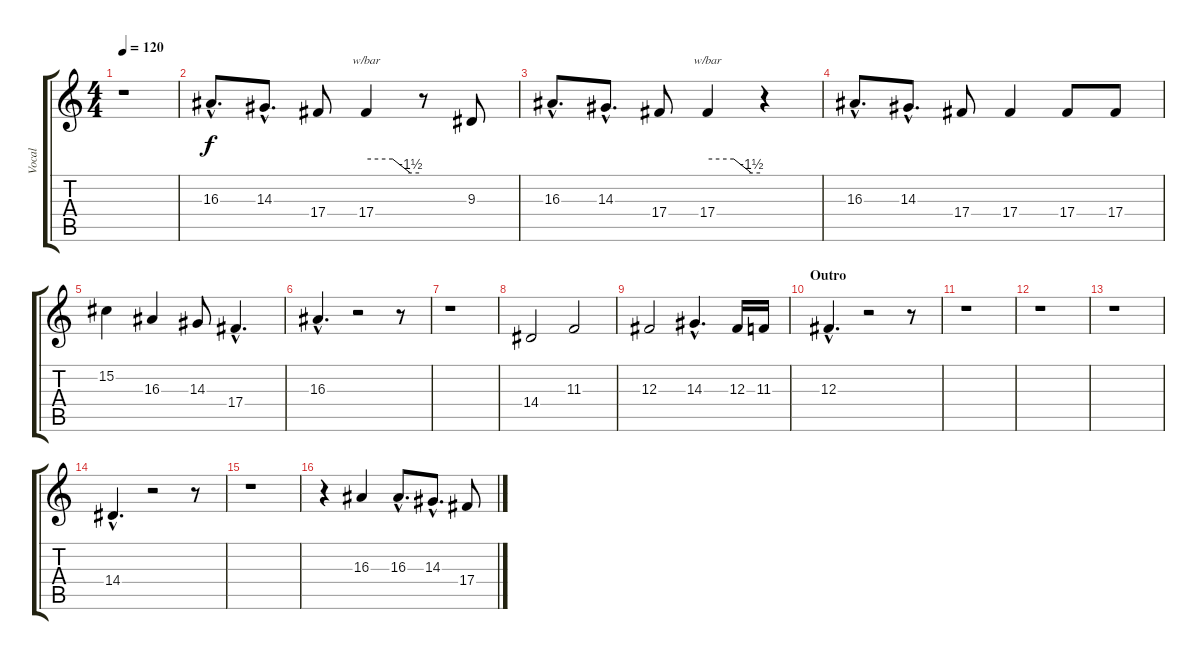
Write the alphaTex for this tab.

\track ("Vocal" "Vocal") {instrument viola}
\staff {score tabs}
\tuning (Eb4 Bb3 Gb3 Db3 Ab2 Eb2) {hide}
\ts (4 4)
\tempo 120
\clef g2
\ks c
r.1{dy f} |
16.3{hac}.8{d} 14.3{hac}.8{d} 17.4.8 17.4.4{tbe (custom default 0 0 30 0 50 -6 60 -6)} r.8 9.3.8 |
16.3{hac}.8{d} 14.3{hac}.8{d} 17.4.8 17.4.4{tbe (custom default 0 0 30 0 50 -6 60 -6)} r.4 |
16.3{hac}.8{d} 14.3{hac}.8{d} 17.4.8 17.4.4 17.4.8 17.4.8 |
15.2.4 16.3.4 14.3.8 17.4{hac}.4{d} |
16.3{hac}.4{d} r.2 r.8 |
r.1 |
14.4.2 11.3.2 |
12.3.2 14.3{hac}.4{d} 12.3.16 11.3.16 |
\section ("" "Outro")
12.3{hac}.4{d volume 13} r.2 r.8 |
r.1{volume 12} |
r.1{volume 11} |
r.1{volume 10} |
14.4{hac}.4{d volume 9} r.2 r.8 |
r.1{volume 8} |
r.4{volume 7} 16.3.4 16.3{hac}.8{d} 14.3{hac}.8{d} 17.4.8
